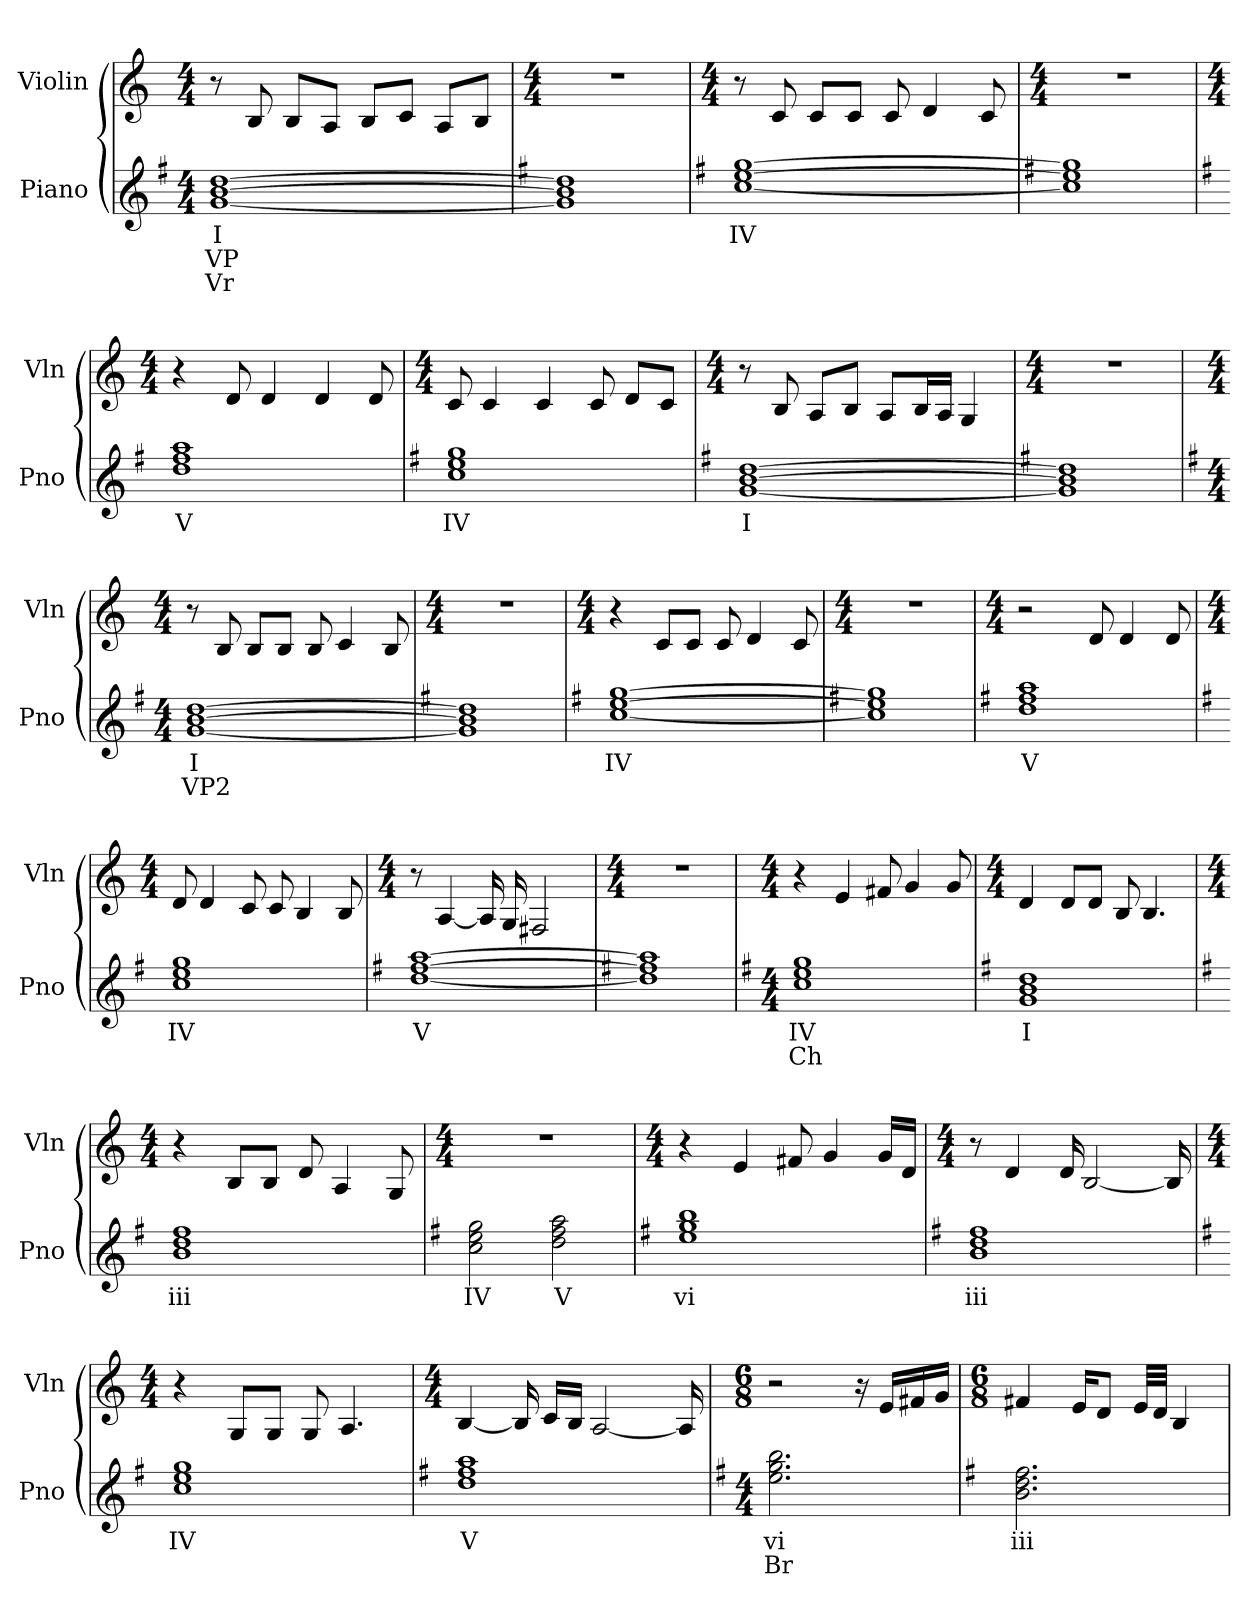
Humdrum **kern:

**kern	**text	**text	**text	**kern
*part2	*part2	*part2	*part2	*part1
*staff2	*staff2	*staff2	*staff2	*staff1
*I"Piano	*	*	*	*I"Violin
*I'Pno	*	*	*	*I'Vln
*k[f#]	*	*	*	*
*G:	*	*	*	*
*M4/4	*	*	*	*M4/4
=	=	=	=	=
[1g [1b [1dd	I	VP	Vr	8r
.	.	.	.	8B
.	.	.	.	8BL
.	.	.	.	8AJ
.	.	.	.	8BL
.	.	.	.	8cJ
.	.	.	.	8AL
.	.	.	.	8BJ
=	=	=	=	=
*k[f#]	*	*	*	*
*G:	*	*	*	*
*	*	*	*	*M4/4
1g] 1b] 1dd]	.	.	.	1r
=	=	=	=	=
*k[f#]	*	*	*	*
*G:	*	*	*	*
*	*	*	*	*M4/4
[1cc [1ee [1gg	IV	.	.	8r
.	.	.	.	8c
.	.	.	.	8cL
.	.	.	.	8cJ
.	.	.	.	8c
.	.	.	.	4d
.	.	.	.	8c
=	=	=	=	=
*k[f#]	*	*	*	*
*G:	*	*	*	*
*	*	*	*	*M4/4
1cc] 1ee] 1gg]	.	.	.	1r
=	=	=	=	=
*k[f#]	*	*	*	*
*G:	*	*	*	*
*	*	*	*	*M4/4
1dd 1ff# 1aa	V	.	.	4r
.	.	.	.	8d
.	.	.	.	4d
.	.	.	.	4d
.	.	.	.	8d
=	=	=	=	=
*k[f#]	*	*	*	*
*G:	*	*	*	*
*	*	*	*	*M4/4
1cc 1ee 1gg	IV	.	.	8c
.	.	.	.	4c
.	.	.	.	4c
.	.	.	.	8c
.	.	.	.	8dL
.	.	.	.	8cJ
=	=	=	=	=
*k[f#]	*	*	*	*
*G:	*	*	*	*
*	*	*	*	*M4/4
[1g [1b [1dd	I	.	.	8r
.	.	.	.	8B
.	.	.	.	8AL
.	.	.	.	8BJ
.	.	.	.	8AL
.	.	.	.	16BL
.	.	.	.	16AJJ
.	.	.	.	4G
=	=	=	=	=
*k[f#]	*	*	*	*
*G:	*	*	*	*
*	*	*	*	*M4/4
1g] 1b] 1dd]	.	.	.	1r
=	=	=	=	=
*k[f#]	*	*	*	*
*G:	*	*	*	*
*M4/4	*	*	*	*M4/4
[1g [1b [1dd	I	VP2	.	8r
.	.	.	.	8B
.	.	.	.	8BL
.	.	.	.	8BJ
.	.	.	.	8B
.	.	.	.	4c
.	.	.	.	8B
=	=	=	=	=
*k[f#]	*	*	*	*
*G:	*	*	*	*
*	*	*	*	*M4/4
1g] 1b] 1dd]	.	.	.	1r
=	=	=	=	=
*k[f#]	*	*	*	*
*G:	*	*	*	*
*	*	*	*	*M4/4
[1cc [1ee [1gg	IV	.	.	4r
.	.	.	.	8cL
.	.	.	.	8cJ
.	.	.	.	8c
.	.	.	.	4d
.	.	.	.	8c
=	=	=	=	=
*k[f#]	*	*	*	*
*G:	*	*	*	*
*	*	*	*	*M4/4
1cc] 1ee] 1gg]	.	.	.	1r
=	=	=	=	=
*k[f#]	*	*	*	*
*G:	*	*	*	*
*	*	*	*	*M4/4
1dd 1ff# 1aa	V	.	.	2r
.	.	.	.	8d
.	.	.	.	4d
.	.	.	.	8d
=	=	=	=	=
*k[f#]	*	*	*	*
*G:	*	*	*	*
*	*	*	*	*M4/4
1cc 1ee 1gg	IV	.	.	8d
.	.	.	.	4d
.	.	.	.	8c
.	.	.	.	8c
.	.	.	.	4B
.	.	.	.	8B
=	=	=	=	=
*k[f#]	*	*	*	*
*G:	*	*	*	*
*	*	*	*	*M4/4
[1dd [1ff# [1aa	V	.	.	8r
.	.	.	.	[4A
.	.	.	.	16A]
.	.	.	.	16G
.	.	.	.	2F#X
=	=	=	=	=
*k[f#]	*	*	*	*
*G:	*	*	*	*
*	*	*	*	*M4/4
1dd] 1ff#] 1aa]	.	.	.	1r
=	=	=	=	=
*k[f#]	*	*	*	*
*G:	*	*	*	*
*M4/4	*	*	*	*M4/4
1cc 1ee 1gg	IV	Ch	.	4r
.	.	.	.	4e
.	.	.	.	8f#X
.	.	.	.	4g
.	.	.	.	8g
=	=	=	=	=
*k[f#]	*	*	*	*
*G:	*	*	*	*
*	*	*	*	*M4/4
1g 1b 1dd	I	.	.	4d
.	.	.	.	8dL
.	.	.	.	8dJ
.	.	.	.	8B
.	.	.	.	4.B
=	=	=	=	=
*k[f#]	*	*	*	*
*G:	*	*	*	*
*	*	*	*	*M4/4
1b 1dd 1ff#	iii	.	.	4r
.	.	.	.	8BL
.	.	.	.	8BJ
.	.	.	.	8d
.	.	.	.	4A
.	.	.	.	8G
=	=	=	=	=
*k[f#]	*	*	*	*
*G:	*	*	*	*
*	*	*	*	*M4/4
2cc 2ee 2gg	IV	.	.	1r
2dd 2ff# 2aa	V	.	.	.
=	=	=	=	=
*k[f#]	*	*	*	*
*G:	*	*	*	*
*	*	*	*	*M4/4
1ee 1gg 1bb	vi	.	.	4r
.	.	.	.	4e
.	.	.	.	8f#X
.	.	.	.	4g
.	.	.	.	16gLL
.	.	.	.	16dJJ
=	=	=	=	=
*k[f#]	*	*	*	*
*G:	*	*	*	*
*	*	*	*	*M4/4
1b 1dd 1ff#	iii	.	.	8r
.	.	.	.	4d
.	.	.	.	16d
.	.	.	.	[2B
.	.	.	.	16B]
=	=	=	=	=
*k[f#]	*	*	*	*
*G:	*	*	*	*
*	*	*	*	*M4/4
1cc 1ee 1gg	IV	.	.	4r
.	.	.	.	8GL
.	.	.	.	8GJ
.	.	.	.	8G
.	.	.	.	4.A
=	=	=	=	=
*k[f#]	*	*	*	*
*G:	*	*	*	*
*	*	*	*	*M4/4
1dd 1ff# 1aa	V	.	.	[4B
.	.	.	.	16B]
.	.	.	.	16cLL
.	.	.	.	16BJJ
.	.	.	.	[2A
.	.	.	.	16A]
=	=	=	=	=
*k[f#]	*	*	*	*
*G:	*	*	*	*
*M4/4	*	*	*	*M6/8
2.ee 2.gg 2.bb	vi	Br	.	2r
.	.	.	.	16r
.	.	.	.	16eLL
.	.	.	.	16f#X
.	.	.	.	16gJJ
=	=	=	=	=
*k[f#]	*	*	*	*
*G:	*	*	*	*
*	*	*	*	*M6/8
2.b 2.dd 2.ff#	iii	.	.	4f#X
.	.	.	.	16eKL
.	.	.	.	8dJ
.	.	.	.	32eLLL
.	.	.	.	32dJJJ
.	.	.	.	4B
=	=	=	=	=
*-	*-	*-	*-	*-
